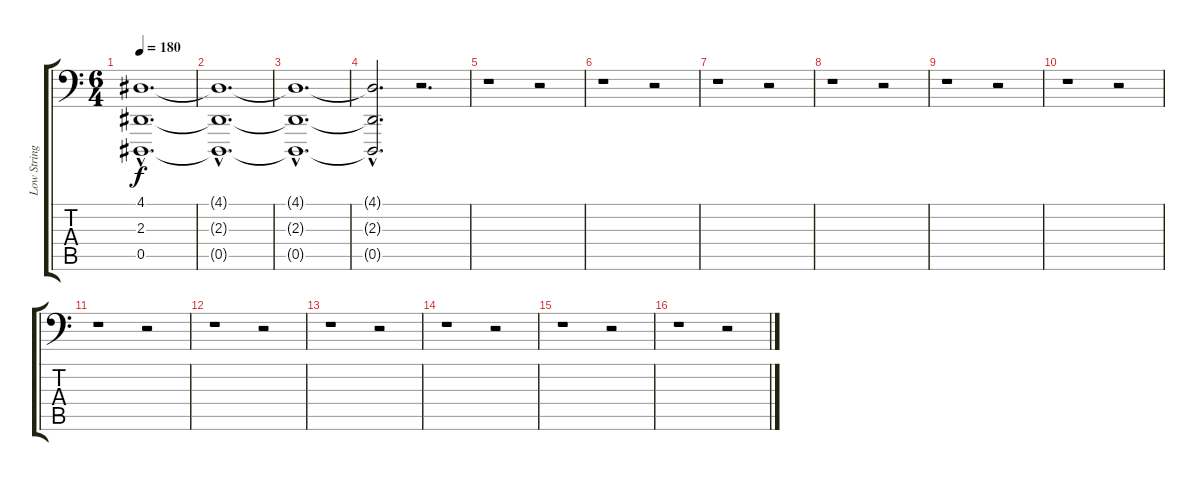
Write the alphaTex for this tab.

\track ("Low Strings" "Low String") {instrument stringensemble1}
\staff {score tabs}
\tuning (B2 Gb2 Db2 Ab1 Eb1 Bb0) {hide}
\ts (6 4)
\tempo 180
\clef f4
\ks c
(4.1{hac t} 2.3{hac t} 0.5{hac t}).1{d dy f} |
(4.1{hac t} 2.3{hac t} 0.5{hac t}).1{d} |
(4.1{hac t} 2.3{hac t} 0.5{hac t}).1{d} |
(4.1{hac t} 2.3{hac t} 0.5{hac t}).2{d} r.2{d} |
r.1 r.2 |
r.1 r.2 |
r.1 r.2 |
r.1 r.2 |
r.1 r.2 |
r.1 r.2 |
r.1 r.2 |
r.1 r.2 |
r.1 r.2 |
r.1 r.2 |
r.1 r.2 |
r.1 r.2
